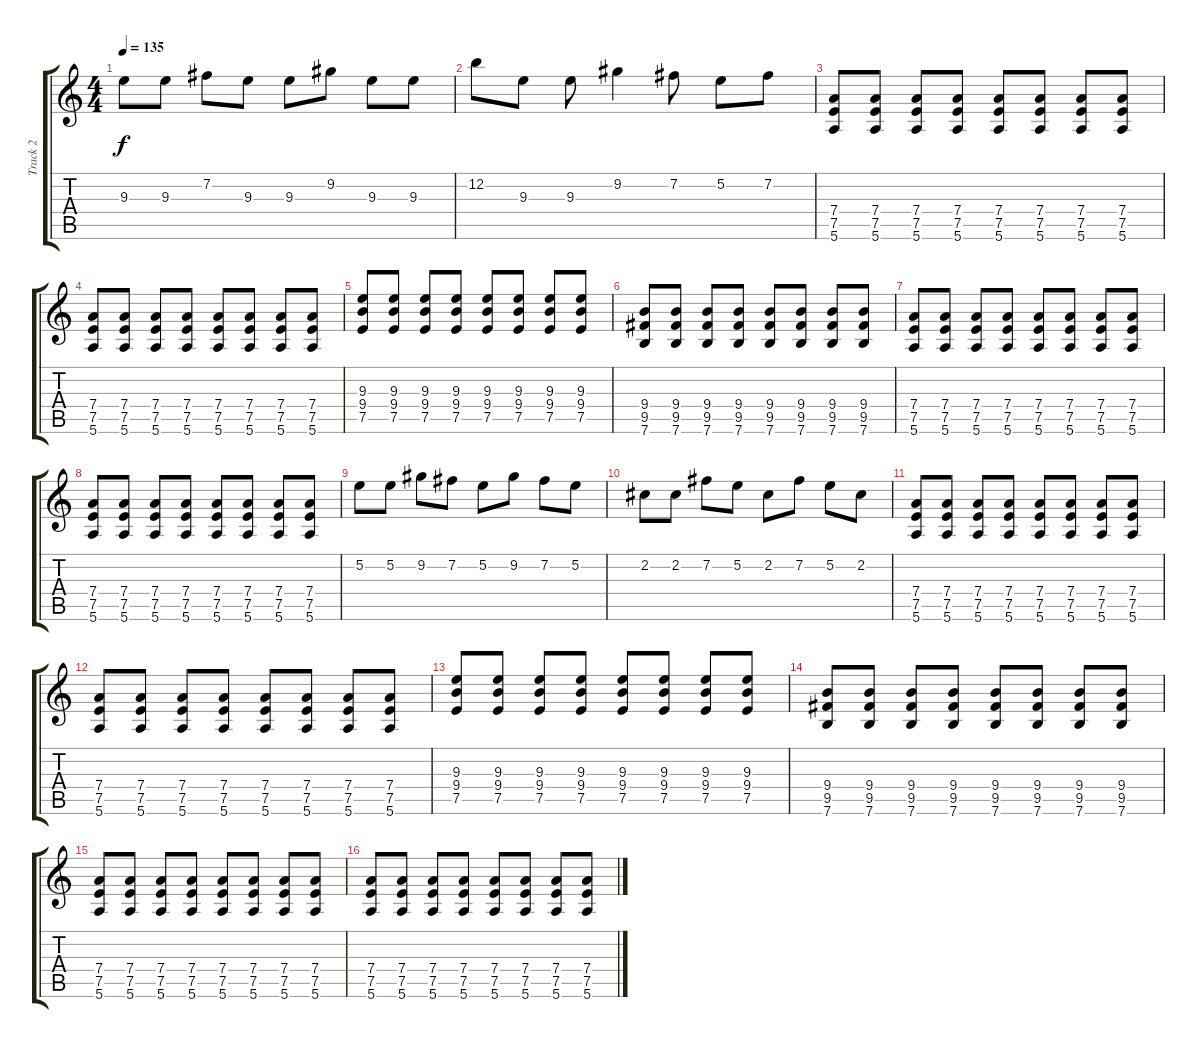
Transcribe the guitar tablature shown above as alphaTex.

\track ("Track 2" "Track 2") {instrument distortionguitar}
\staff {score tabs}
\tuning (E4 B3 G3 D3 A2 E2) {hide}
\ts (4 4)
\tempo 135
\clef g2
\ks c
9.3.8{dy f} 9.3.8 7.2.8 9.3.8 9.3.8 9.2.8 9.3.8 9.3.8 |
12.2.8 9.3.8 9.3.8 9.2.4 7.2.8 5.2.8 7.2.8 |
(7.4 7.5 5.6).8 (7.4 7.5 5.6).8 (7.4 7.5 5.6).8 (7.4 7.5 5.6).8 (7.4 7.5 5.6).8 (7.4 7.5 5.6).8 (7.4 7.5 5.6).8 (7.4 7.5 5.6).8 |
(7.4 7.5 5.6).8 (7.4 7.5 5.6).8 (7.4 7.5 5.6).8 (7.4 7.5 5.6).8 (7.4 7.5 5.6).8 (7.4 7.5 5.6).8 (7.4 7.5 5.6).8 (7.4 7.5 5.6).8 |
(9.3 9.4 7.5).8 (9.3 9.4 7.5).8 (9.3 9.4 7.5).8 (9.3 9.4 7.5).8 (9.3 9.4 7.5).8 (9.3 9.4 7.5).8 (9.3 9.4 7.5).8 (9.3 9.4 7.5).8 |
(9.4 9.5 7.6).8 (9.4 9.5 7.6).8 (9.4 9.5 7.6).8 (9.4 9.5 7.6).8 (9.4 9.5 7.6).8 (9.4 9.5 7.6).8 (9.4 9.5 7.6).8 (9.4 9.5 7.6).8 |
(7.4 7.5 5.6).8 (7.4 7.5 5.6).8 (7.4 7.5 5.6).8 (7.4 7.5 5.6).8 (7.4 7.5 5.6).8 (7.4 7.5 5.6).8 (7.4 7.5 5.6).8 (7.4 7.5 5.6).8 |
(7.4 7.5 5.6).8 (7.4 7.5 5.6).8 (7.4 7.5 5.6).8 (7.4 7.5 5.6).8 (7.4 7.5 5.6).8 (7.4 7.5 5.6).8 (7.4 7.5 5.6).8 (7.4 7.5 5.6).8 |
5.2.8 5.2.8 9.2.8 7.2.8 5.2.8 9.2.8 7.2.8 5.2.8 |
2.2.8 2.2.8 7.2.8 5.2.8 2.2.8 7.2.8 5.2.8 2.2.8 |
(7.4 7.5 5.6).8 (7.4 7.5 5.6).8 (7.4 7.5 5.6).8 (7.4 7.5 5.6).8 (7.4 7.5 5.6).8 (7.4 7.5 5.6).8 (7.4 7.5 5.6).8 (7.4 7.5 5.6).8 |
(7.4 7.5 5.6).8 (7.4 7.5 5.6).8 (7.4 7.5 5.6).8 (7.4 7.5 5.6).8 (7.4 7.5 5.6).8 (7.4 7.5 5.6).8 (7.4 7.5 5.6).8 (7.4 7.5 5.6).8 |
(9.3 9.4 7.5).8 (9.3 9.4 7.5).8 (9.3 9.4 7.5).8 (9.3 9.4 7.5).8 (9.3 9.4 7.5).8 (9.3 9.4 7.5).8 (9.3 9.4 7.5).8 (9.3 9.4 7.5).8 |
(9.4 9.5 7.6).8 (9.4 9.5 7.6).8 (9.4 9.5 7.6).8 (9.4 9.5 7.6).8 (9.4 9.5 7.6).8 (9.4 9.5 7.6).8 (9.4 9.5 7.6).8 (9.4 9.5 7.6).8 |
(7.4 7.5 5.6).8 (7.4 7.5 5.6).8 (7.4 7.5 5.6).8 (7.4 7.5 5.6).8 (7.4 7.5 5.6).8 (7.4 7.5 5.6).8 (7.4 7.5 5.6).8 (7.4 7.5 5.6).8 |
(7.4 7.5 5.6).8 (7.4 7.5 5.6).8 (7.4 7.5 5.6).8 (7.4 7.5 5.6).8 (7.4 7.5 5.6).8 (7.4 7.5 5.6).8 (7.4 7.5 5.6).8 (7.4 7.5 5.6).8
